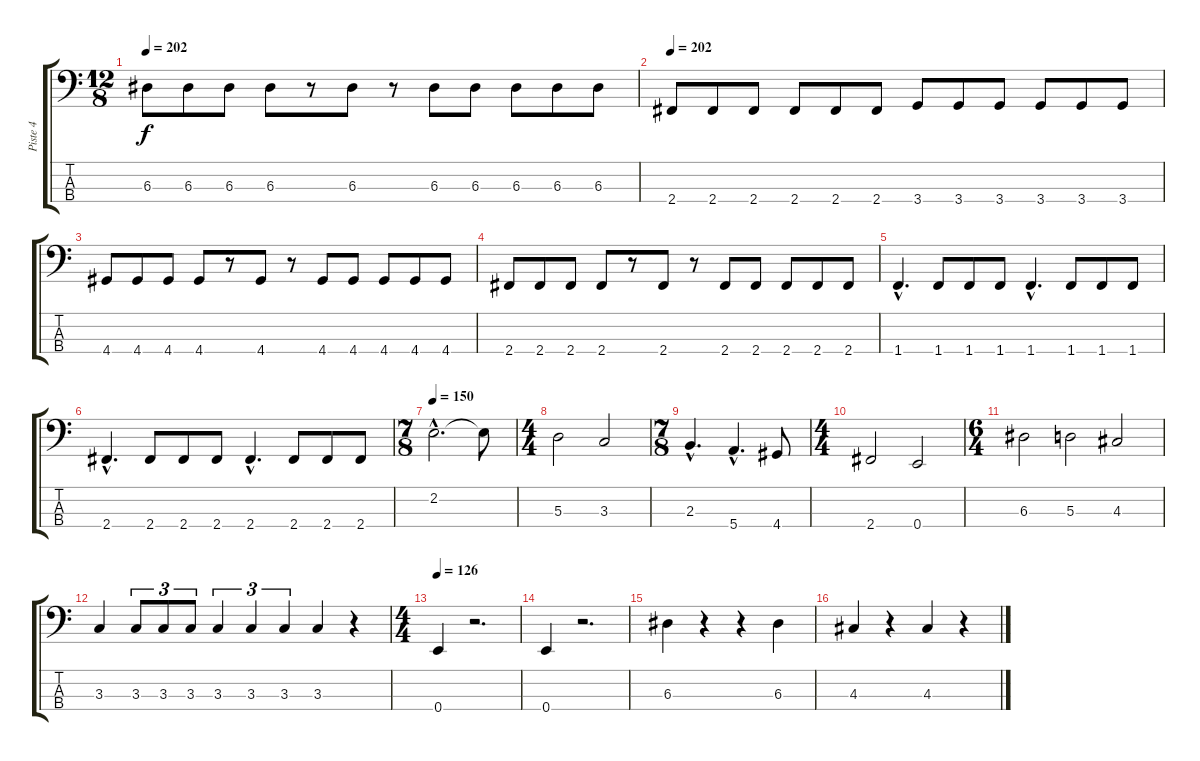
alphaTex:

\track ("Piste 4" "Piste 4") {instrument electricbassfinger}
\staff {score tabs}
\tuning (G2 D2 A1 E1) {hide}
\ts (12 8)
\tempo 202
\clef f4
\ks c
6.3.8{dy f} 6.3.8 6.3.8 6.3.8 r.8 6.3.8 r.8 6.3.8 6.3.8 6.3.8 6.3.8 6.3.8 |
\tempo 202
2.4.8 2.4.8 2.4.8 2.4.8 2.4.8 2.4.8 3.4.8 3.4.8 3.4.8 3.4.8 3.4.8 3.4.8 |
4.4.8 4.4.8 4.4.8 4.4.8 r.8 4.4.8 r.8 4.4.8 4.4.8 4.4.8 4.4.8 4.4.8 |
2.4.8 2.4.8 2.4.8 2.4.8 r.8 2.4.8 r.8 2.4.8 2.4.8 2.4.8 2.4.8 2.4.8 |
1.4{hac}.4{d} 1.4.8 1.4.8 1.4.8 1.4{hac}.4{d} 1.4.8 1.4.8 1.4.8 |
2.4{hac}.4{d} 2.4.8 2.4.8 2.4.8 2.4{hac}.4{d} 2.4.8 2.4.8 2.4.8 |
\ts (7 8)
\tempo 150
2.2{hac}.2{d} 2.2{t}.8 |
\ts (4 4)
5.3.2 3.3.2 |
\ts (7 8)
2.3{hac}.4{d} 5.4{hac}.4{d} 4.4.8 |
\ts (4 4)
2.4.2 0.4.2 |
\ts (6 4)
6.3.2 5.3.2 4.3.2 |
3.3.4 3.3.8{tu (3 2)} 3.3.8{tu (3 2)} 3.3.8{tu (3 2)} 3.3.4{tu (3 2)} 3.3.4{tu (3 2)} 3.3.4{tu (3 2)} 3.3.4 r.4 |
\ts (4 4)
\tempo 126
0.4.4 r.2{d} |
0.4.4 r.2{d} |
6.3.4 r.4 r.4 6.3.4 |
4.3.4 r.4 4.3.4 r.4
